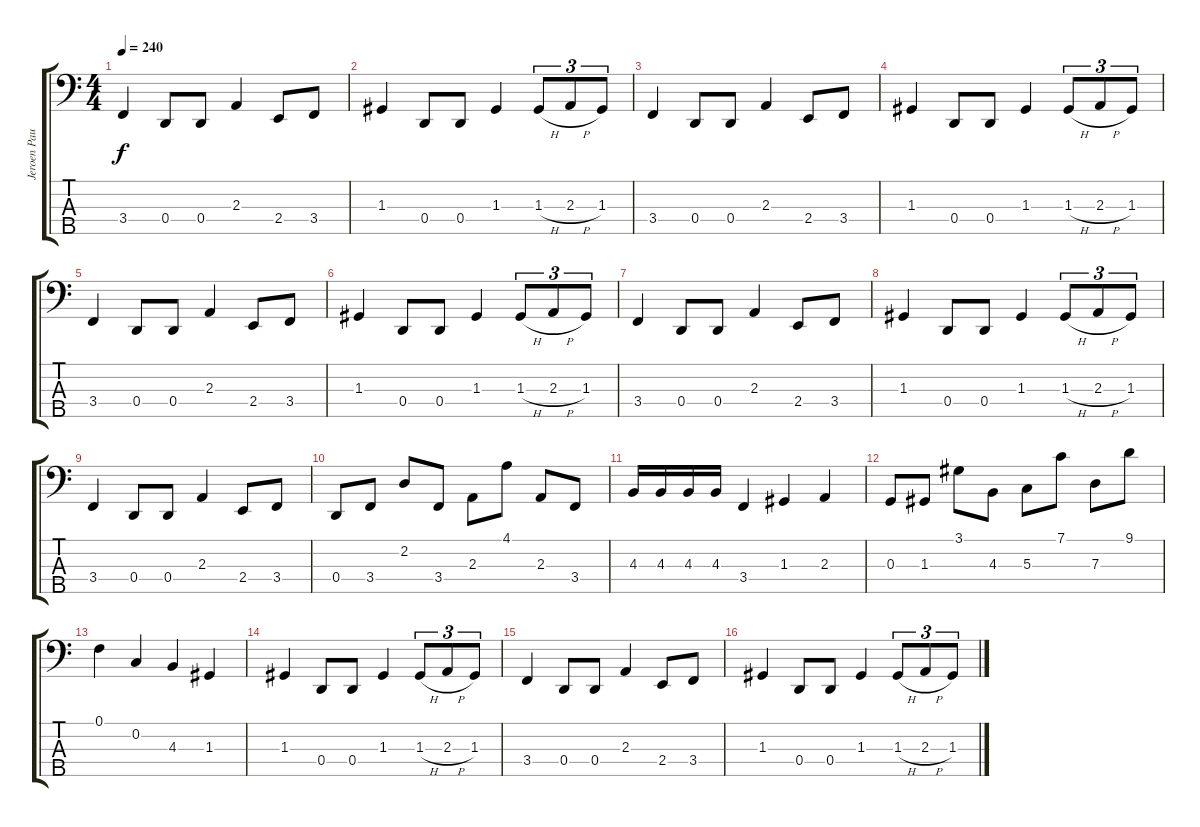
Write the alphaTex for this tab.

\track ("Jeroen Paul Thesseling - bass" "Jeroen Pau") {instrument fretlessbass}
\staff {score tabs}
\tuning (F2 C2 G1 D1 A0) {hide}
\ts (4 4)
\tempo 240
\clef f4
\ks c
3.4.4{dy f} 0.4.8 0.4.8 2.3.4 2.4.8 3.4.8 |
1.3.4 0.4.8 0.4.8 1.3.4 1.3{h}.8{tu (3 2)} 2.3{h}.8{tu (3 2)} 1.3.8{tu (3 2)} |
3.4.4 0.4.8 0.4.8 2.3.4 2.4.8 3.4.8 |
1.3.4 0.4.8 0.4.8 1.3.4 1.3{h}.8{tu (3 2)} 2.3{h}.8{tu (3 2)} 1.3.8{tu (3 2)} |
3.4.4 0.4.8 0.4.8 2.3.4 2.4.8 3.4.8 |
1.3.4 0.4.8 0.4.8 1.3.4 1.3{h}.8{tu (3 2)} 2.3{h}.8{tu (3 2)} 1.3.8{tu (3 2)} |
3.4.4 0.4.8 0.4.8 2.3.4 2.4.8 3.4.8 |
1.3.4 0.4.8 0.4.8 1.3.4 1.3{h}.8{tu (3 2)} 2.3{h}.8{tu (3 2)} 1.3.8{tu (3 2)} |
3.4.4 0.4.8 0.4.8 2.3.4 2.4.8 3.4.8 |
0.4.8 3.4.8 2.2.8 3.4.8 2.3.8 4.1.8 2.3.8 3.4.8 |
4.3.16 4.3.16 4.3.16 4.3.16 3.4.4 1.3.4 2.3.4 |
0.3.8 1.3.8 3.1.8 4.3.8 5.3.8 7.1.8 7.3.8 9.1.8 |
0.1.4 0.2.4 4.3.4 1.3.4 |
1.3.4 0.4.8 0.4.8 1.3.4 1.3{h}.8{tu (3 2)} 2.3{h}.8{tu (3 2)} 1.3.8{tu (3 2)} |
3.4.4 0.4.8 0.4.8 2.3.4 2.4.8 3.4.8 |
1.3.4 0.4.8 0.4.8 1.3.4 1.3{h}.8{tu (3 2)} 2.3{h}.8{tu (3 2)} 1.3.8{tu (3 2)}
